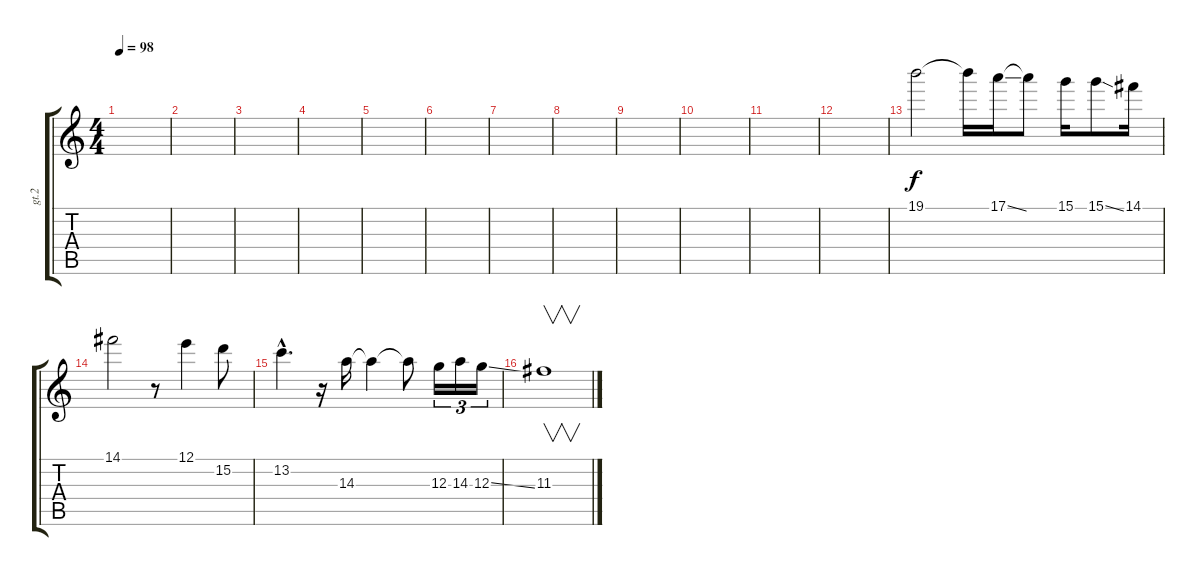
\track ("gt.2" "gt.2") {instrument overdrivenguitar}
\staff {score tabs}
\tuning (E4 B3 G3 D3 A2 E2) {hide}
\ts (4 4)
\tempo 98
\clef g2
\ks c
|
|
|
|
|
|
|
|
|
|
|
|
19.1.2 19.1{t}.16 17.1{ss}.16 17.1{t}.8 15.1.16 15.1{ss}.8 14.1.16 |
14.1.2 r.8 12.1.4 15.2.8 |
13.2{hac}.4{d} r.16 14.3.16 14.3{t}.4 14.3{t}.8 12.3.16{tu (3 2)} 14.3.16{tu (3 2)} 12.3{ss}.16{tu (3 2)} |
11.3.1{v}
